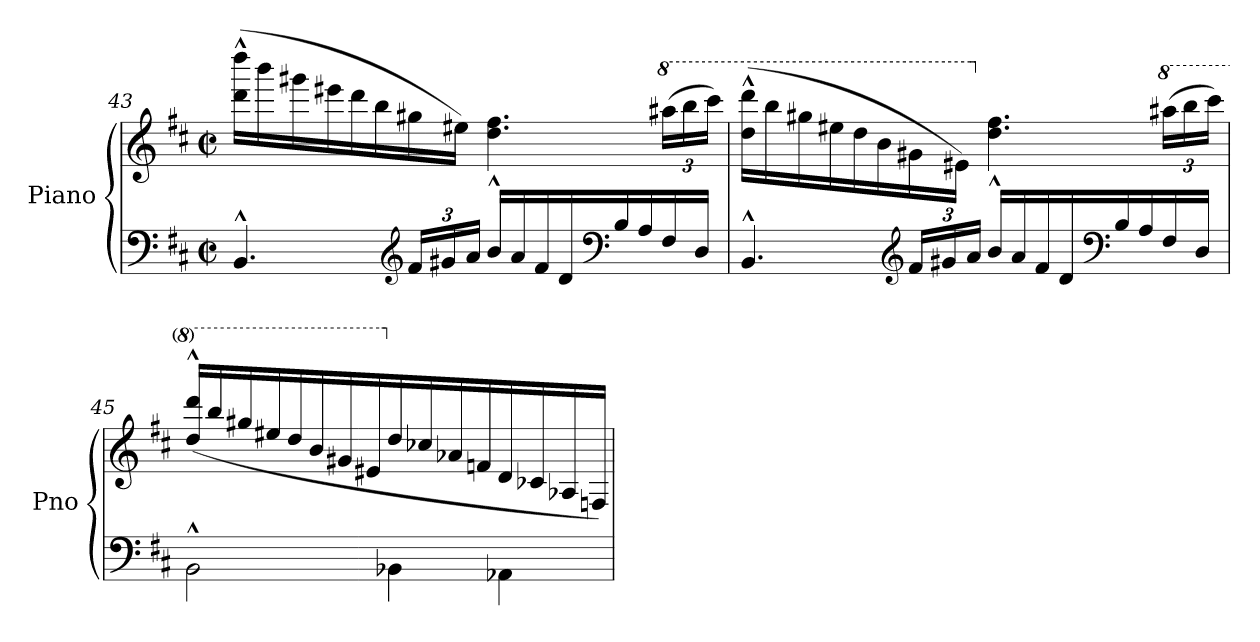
**kern	**kern
*part1	*part1
*staff2	*staff1
*I"Piano	*
*I'Pno	*
*clefF4	*clefG2
*k[f#c#]	*k[f#c#]
*M4/4	*M4/4
*met(c|)	*met(c|)
=43	=43
4.BB^^/	(16ddd\^^ 16dddd\^^LL
.	16bbb\
.	16ggg#X\
.	16eee#X\
.	16ddd\
.	16bb\
*clefG2	*
*Xbrackettup	*
24f#/LL	16gg#X\
24g#X/	.
.	16ee#X\JJ)
24a/JJ	.
16b^^/LL	4.dd\ 4.ff#\
16a/	.
16f#/	.
16d/	.
*clefF4	*
16B/	.
16A/	.
*	*8va
*	*Xbrackettup
16F#/	(24aaa#X\LL
.	24bbb\
16D/JJ	.
.	24cccc#\JJ)
!!LO:LB:g=z
=44	=44
4.BB^^/	(16ddd\^^ 16dddd\^^LL
.	16bbb\
.	16ggg#X\
.	16eee#X\
.	16ddd\
.	16bb\
*clefG2	*
24f#/LL	16gg#X\
24g#X/	.
.	16ee#X\JJ)
24a/JJ	.
*	*X8va
16b^^/LL	4.dd\ 4.ff#\
16a/	.
16f#/	.
16d/	.
*clefF4	*
16B/	.
16A/	.
*	*8va
16F#/	(24aaa#X\LL
.	24bbb\
16D/JJ	.
.	24cccc#\JJ)
=45	=45
2BB^^\	(16ddd/^^ 16dddd/^^LL
.	16bbb/
.	16ggg#X/
.	16eee#X/
.	16ddd/
.	16bb/
.	16gg#X/
.	16ee#X/
*	*X8va
4BB-X\	16dd/
.	16cc-X/
.	16a-X/
.	16fn/
4AA-X\	16d/
.	16c-X/
.	16A-X/
.	16Fn/JJ)
=	=
*-	*-
